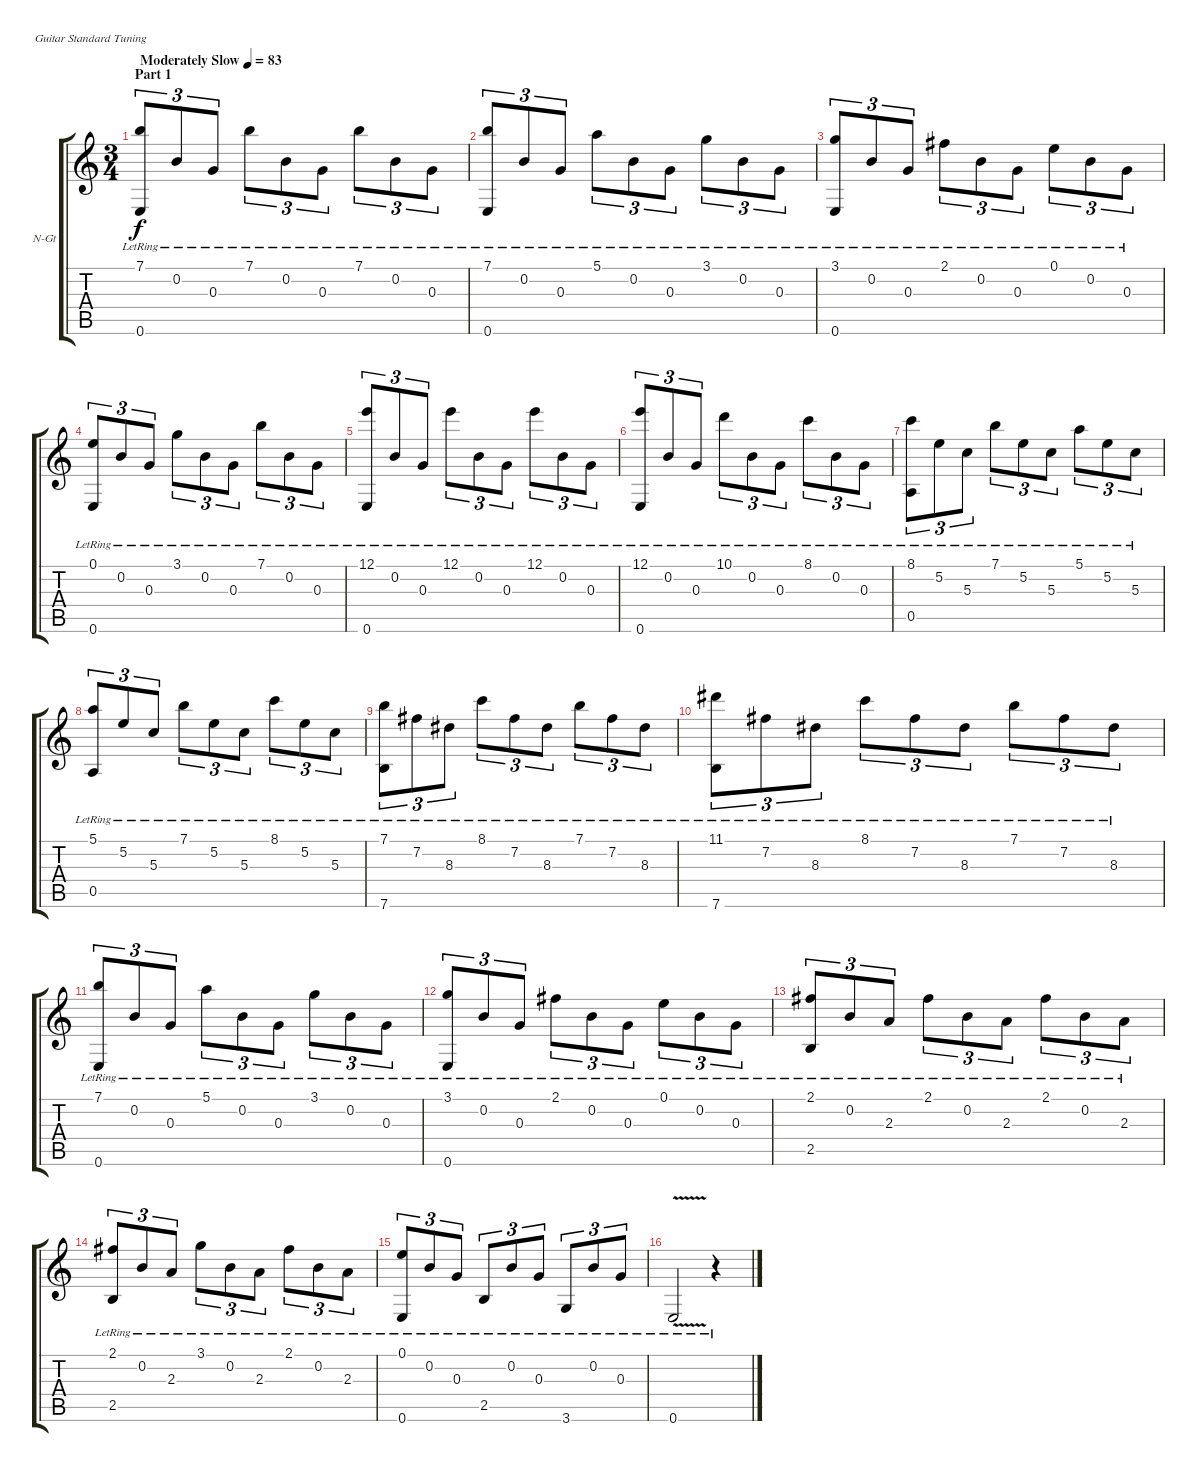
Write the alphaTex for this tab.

\bracketExtendMode groupsimilarinstruments
\firstSystemTrackNameOrientation horizontal
\otherSystemsTrackNameOrientation horizontal
\track ("Track 1" "N-Gt") {instrument acousticguitarnylon}
\staff {score tabs}
\tuning (E4 B3 G3 D3 A2 E2)
\ts (3 4)
\beaming (8 2 2 2)
\section ("" "Part 1")
\tempo (83 "Moderately Slow")
\clef g2
\ks c
(7.1{lr} 0.6{lr}).8{tu (3 2) dy f instrument acousticguitarnylon} 0.2{lr}.8{tu (3 2)} 0.3{lr}.8{tu (3 2)} 7.1{lr}.8{tu (3 2)} 0.2{lr}.8{tu (3 2)} 0.3{lr}.8{tu (3 2)} 7.1{lr}.8{tu (3 2)} 0.2{lr}.8{tu (3 2)} 0.3{lr}.8{tu (3 2)} |
(7.1{lr} 0.6{lr}).8{tu (3 2)} 0.2{lr}.8{tu (3 2)} 0.3{lr}.8{tu (3 2)} 5.1{lr}.8{tu (3 2)} 0.2{lr}.8{tu (3 2)} 0.3{lr}.8{tu (3 2)} 3.1{lr}.8{tu (3 2)} 0.2{lr}.8{tu (3 2)} 0.3{lr}.8{tu (3 2)} |
(3.1{lr} 0.6{lr}).8{tu (3 2)} 0.2{lr}.8{tu (3 2)} 0.3{lr}.8{tu (3 2)} 2.1{lr}.8{tu (3 2)} 0.2{lr}.8{tu (3 2)} 0.3{lr}.8{tu (3 2)} 0.1{lr}.8{tu (3 2)} 0.2{lr}.8{tu (3 2)} 0.3{lr}.8{tu (3 2)} |
(0.1{lr} 0.6{lr}).8{tu (3 2)} 0.2{lr}.8{tu (3 2)} 0.3{lr}.8{tu (3 2)} 3.1{lr}.8{tu (3 2)} 0.2{lr}.8{tu (3 2)} 0.3{lr}.8{tu (3 2)} 7.1{lr}.8{tu (3 2)} 0.2{lr}.8{tu (3 2)} 0.3{lr}.8{tu (3 2)} |
(12.1{lr} 0.6{lr}).8{tu (3 2)} 0.2{lr}.8{tu (3 2)} 0.3{lr}.8{tu (3 2)} 12.1{lr}.8{tu (3 2)} 0.2{lr}.8{tu (3 2)} 0.3{lr}.8{tu (3 2)} 12.1{lr}.8{tu (3 2)} 0.2{lr}.8{tu (3 2)} 0.3{lr}.8{tu (3 2)} |
(12.1{lr} 0.6{lr}).8{tu (3 2)} 0.2{lr}.8{tu (3 2)} 0.3{lr}.8{tu (3 2)} 10.1{lr}.8{tu (3 2)} 0.2{lr}.8{tu (3 2)} 0.3{lr}.8{tu (3 2)} 8.1{lr}.8{tu (3 2)} 0.2{lr}.8{tu (3 2)} 0.3{lr}.8{tu (3 2)} |
(8.1{lr} 0.5{lr}).8{tu (3 2)} 5.2{lr}.8{tu (3 2)} 5.3{lr}.8{tu (3 2)} 7.1{lr}.8{tu (3 2)} 5.2{lr}.8{tu (3 2)} 5.3{lr}.8{tu (3 2)} 5.1{lr}.8{tu (3 2)} 5.2{lr}.8{tu (3 2)} 5.3{lr}.8{tu (3 2)} |
(5.1{lr} 0.5{lr}).8{tu (3 2)} 5.2{lr}.8{tu (3 2)} 5.3{lr}.8{tu (3 2)} 7.1{lr}.8{tu (3 2)} 5.2{lr}.8{tu (3 2)} 5.3{lr}.8{tu (3 2)} 8.1{lr}.8{tu (3 2)} 5.2{lr}.8{tu (3 2)} 5.3{lr}.8{tu (3 2)} |
(7.1{lr} 7.6{lr}).8{tu (3 2)} 7.2{lr}.8{tu (3 2)} 8.3{lr}.8{tu (3 2)} 8.1{lr}.8{tu (3 2)} 7.2{lr}.8{tu (3 2)} 8.3{lr}.8{tu (3 2)} 7.1{lr}.8{tu (3 2)} 7.2{lr}.8{tu (3 2)} 8.3{lr}.8{tu (3 2)} |
(11.1{lr} 7.6{lr}).8{tu (3 2)} 7.2{lr}.8{tu (3 2)} 8.3{lr}.8{tu (3 2)} 8.1{lr}.8{tu (3 2)} 7.2{lr}.8{tu (3 2)} 8.3{lr}.8{tu (3 2)} 7.1{lr}.8{tu (3 2)} 7.2{lr}.8{tu (3 2)} 8.3{lr}.8{tu (3 2)} |
(7.1{lr} 0.6{lr}).8{tu (3 2)} 0.2{lr}.8{tu (3 2)} 0.3{lr}.8{tu (3 2)} 5.1{lr}.8{tu (3 2)} 0.2{lr}.8{tu (3 2)} 0.3{lr}.8{tu (3 2)} 3.1{lr}.8{tu (3 2)} 0.2{lr}.8{tu (3 2)} 0.3{lr}.8{tu (3 2)} |
(3.1{lr} 0.6{lr}).8{tu (3 2)} 0.2{lr}.8{tu (3 2)} 0.3{lr}.8{tu (3 2)} 2.1{lr}.8{tu (3 2)} 0.2{lr}.8{tu (3 2)} 0.3{lr}.8{tu (3 2)} 0.1{lr}.8{tu (3 2)} 0.2{lr}.8{tu (3 2)} 0.3{lr}.8{tu (3 2)} |
(2.1{lr} 2.5{lr}).8{tu (3 2)} 0.2{lr}.8{tu (3 2)} 2.3{lr}.8{tu (3 2)} 2.1{lr}.8{tu (3 2)} 0.2{lr}.8{tu (3 2)} 2.3{lr}.8{tu (3 2)} 2.1{lr}.8{tu (3 2)} 0.2{lr}.8{tu (3 2)} 2.3{lr}.8{tu (3 2)} |
(2.1{lr} 2.5{lr}).8{tu (3 2)} 0.2{lr}.8{tu (3 2)} 2.3{lr}.8{tu (3 2)} 3.1{lr}.8{tu (3 2)} 0.2{lr}.8{tu (3 2)} 2.3{lr}.8{tu (3 2)} 2.1{lr}.8{tu (3 2)} 0.2{lr}.8{tu (3 2)} 2.3{lr}.8{tu (3 2)} |
(0.1{lr} 0.6{lr}).8{tu (3 2)} 0.2{lr}.8{tu (3 2)} 0.3{lr}.8{tu (3 2)} 2.5{lr}.8{tu (3 2)} 0.2{lr}.8{tu (3 2)} 0.3{lr}.8{tu (3 2)} 3.6{lr}.8{tu (3 2)} 0.2{lr}.8{tu (3 2)} 0.3{lr}.8{tu (3 2)} |
0.6{v lr}.2 r.4
